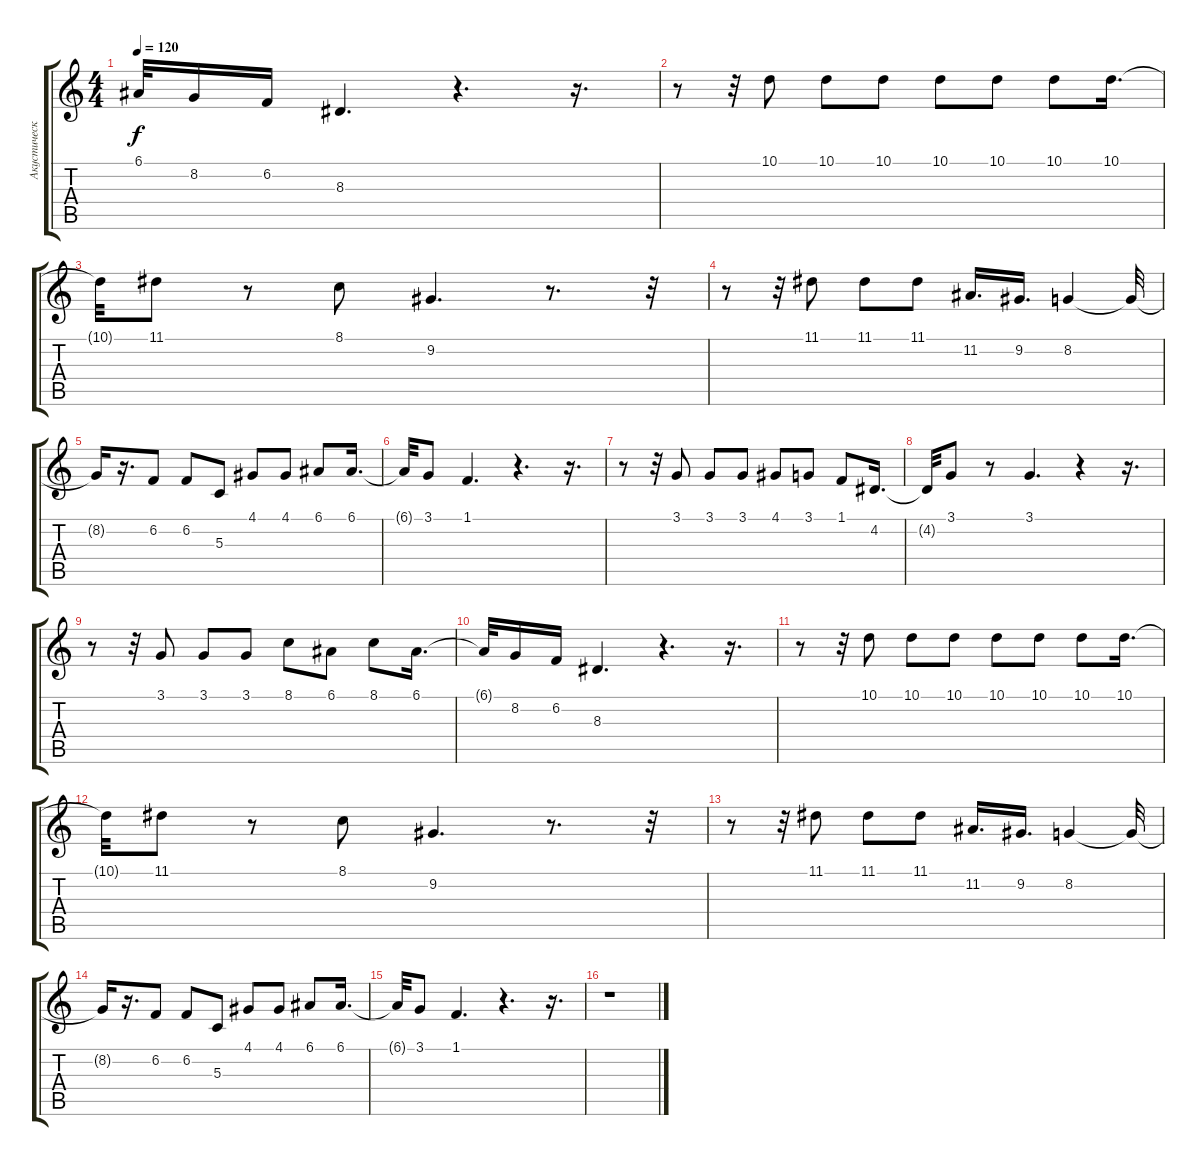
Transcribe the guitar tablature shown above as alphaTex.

\track ("Акустический Гранд Роял" "Акустическ") {instrument acousticgrandpiano}
\staff {score tabs}
\tuning (E4 B3 G3 D3 A2 E2) {hide}
\ts (4 4)
\tempo 120
\clef g2
\ks c
6.1{t}.32{dy f} 8.2.16 6.2.16 8.3.4{d} r.4{d} r.16{d} |
r.8 r.32 10.1.8 10.1.8 10.1.8 10.1.8 10.1.8 10.1.8 10.1.16{d} |
10.1{t}.32 11.1.8 r.8 8.1.8 9.2.4{d} r.8{d} r.32 |
r.8 r.32 11.1.8 11.1.8 11.1.8 11.2.16{d} 9.2.16{d} 8.2.4 8.2{t}.32 |
8.2{t}.16 r.16{d} 6.2.8 6.2.8 5.3.8 4.1.8 4.1.8 6.1.8 6.1.16{d} |
6.1{t}.32 3.1.8 1.1.4{d} r.4{d} r.16{d} |
r.8 r.32 3.1.8 3.1.8 3.1.8 4.1.8 3.1.8 1.1.8 4.2.16{d} |
4.2{t}.32 3.1.8 r.8 3.1.4{d} r.4 r.16{d} |
r.8 r.32 3.1.8 3.1.8 3.1.8 8.1.8 6.1.8 8.1.8 6.1.16{d} |
6.1{t}.32 8.2.16 6.2.16 8.3.4{d} r.4{d} r.16{d} |
r.8 r.32 10.1.8 10.1.8 10.1.8 10.1.8 10.1.8 10.1.8 10.1.16{d} |
10.1{t}.32 11.1.8 r.8 8.1.8 9.2.4{d} r.8{d} r.32 |
r.8 r.32 11.1.8 11.1.8 11.1.8 11.2.16{d} 9.2.16{d} 8.2.4 8.2{t}.32 |
8.2{t}.16 r.16{d} 6.2.8 6.2.8 5.3.8 4.1.8 4.1.8 6.1.8 6.1.16{d} |
6.1{t}.32 3.1.8 1.1.4{d} r.4{d} r.16{d} |
r.1
